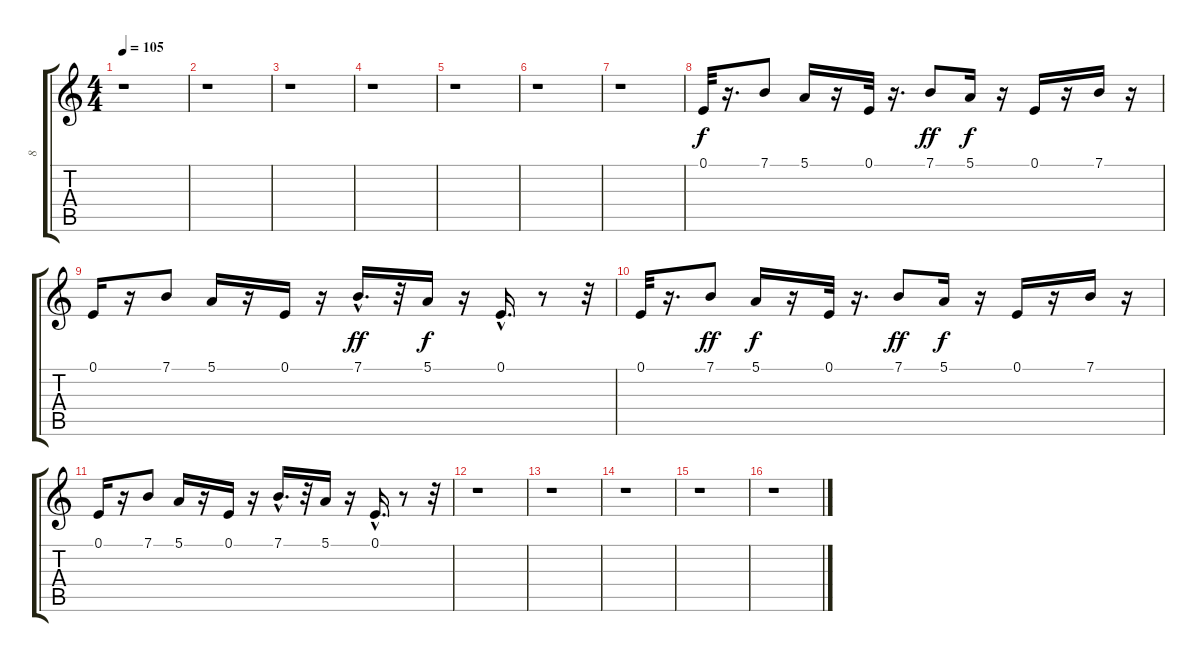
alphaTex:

\track ("8" "8") {instrument clavinet}
\staff {score tabs}
\tuning (E4 B3 G3 D3 A2 E2) {hide}
\ts (4 4)
\tempo 105
\clef g2
\ks c
r.1{dy f} |
r.1 |
r.1 |
r.1 |
r.1 |
r.1 |
r.1 |
0.1.32 r.16{d} 7.1.8 5.1.16 r.16 0.1.32 r.16{d} 7.1.8{dy ff} 5.1.16{dy f} r.16 0.1.16 r.16 7.1.16 r.16 |
0.1.16 r.16 7.1.8 5.1.16 r.16 0.1.16 r.16 7.1{hac}.16{d dy ff} r.32 5.1.16{dy f} r.16 0.1{hac}.16{d} r.8 r.32 |
0.1.32 r.16{d} 7.1.8{dy ff} 5.1.16{dy f} r.16 0.1.32 r.16{d} 7.1.8{dy ff} 5.1.16{dy f} r.16 0.1.16 r.16 7.1.16 r.16 |
0.1.16 r.16 7.1.8 5.1.16 r.16 0.1.16 r.16 7.1{hac}.16{d} r.32 5.1.16 r.16 0.1{hac}.16{d} r.8 r.32 |
r.1 |
r.1 |
r.1 |
r.1 |
r.1
